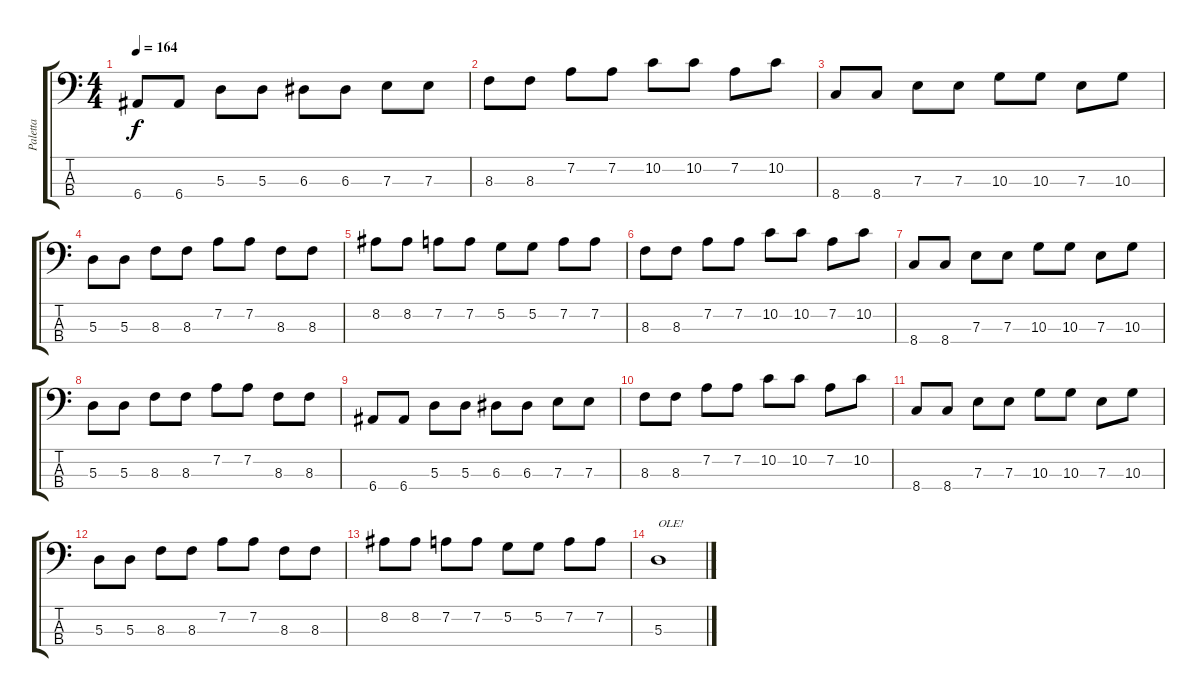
\track ("Paletta" "Paletta") {instrument electricbassfinger}
\staff {score tabs}
\tuning (G2 D2 A1 E1) {hide}
\ts (4 4)
\tempo 164
\clef f4
\ks c
6.4.8{dy f} 6.4.8 5.3.8 5.3.8 6.3.8 6.3.8 7.3.8 7.3.8 |
8.3.8 8.3.8 7.2.8 7.2.8 10.2.8 10.2.8 7.2.8 10.2.8 |
8.4.8 8.4.8 7.3.8 7.3.8 10.3.8 10.3.8 7.3.8 10.3.8 |
5.3.8 5.3.8 8.3.8 8.3.8 7.2.8 7.2.8 8.3.8 8.3.8 |
8.2.8 8.2.8 7.2.8 7.2.8 5.2.8 5.2.8 7.2.8 7.2.8 |
8.3.8 8.3.8 7.2.8 7.2.8 10.2.8 10.2.8 7.2.8 10.2.8 |
8.4.8 8.4.8 7.3.8 7.3.8 10.3.8 10.3.8 7.3.8 10.3.8 |
5.3.8 5.3.8 8.3.8 8.3.8 7.2.8 7.2.8 8.3.8 8.3.8 |
6.4.8 6.4.8 5.3.8 5.3.8 6.3.8 6.3.8 7.3.8 7.3.8 |
8.3.8 8.3.8 7.2.8 7.2.8 10.2.8 10.2.8 7.2.8 10.2.8 |
8.4.8 8.4.8 7.3.8 7.3.8 10.3.8 10.3.8 7.3.8 10.3.8 |
5.3.8 5.3.8 8.3.8 8.3.8 7.2.8 7.2.8 8.3.8 8.3.8 |
8.2.8 8.2.8 7.2.8 7.2.8 5.2.8 5.2.8 7.2.8 7.2.8 |
5.3.1{txt "OLE!"}
